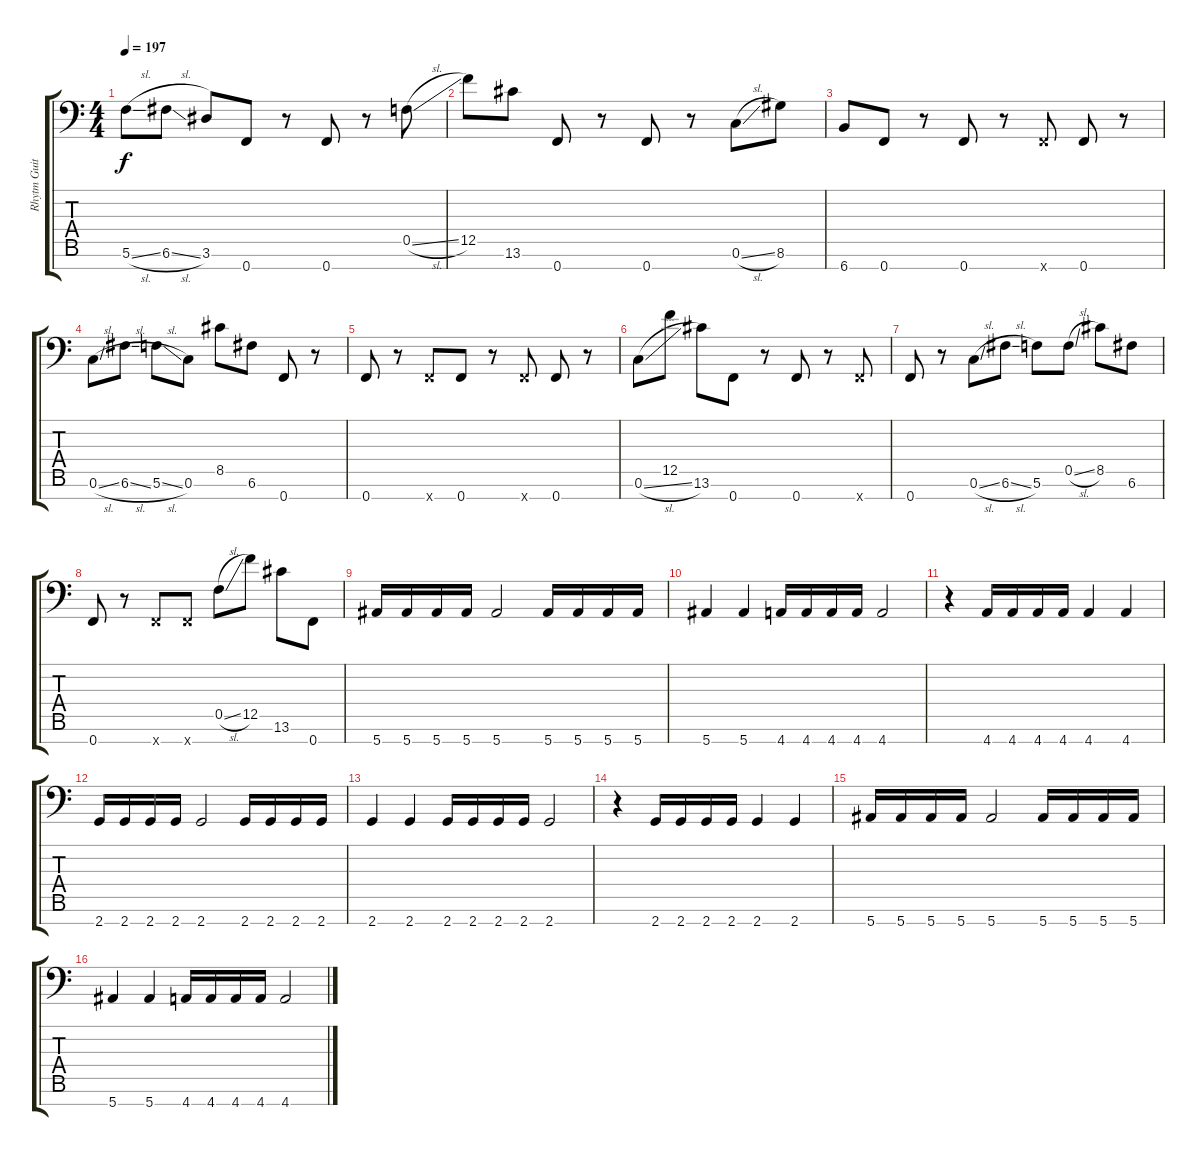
\track ("Rhytm Guitar" "Rhytm Guit") {instrument distortionguitar}
\staff {score tabs}
\tuning (C4 G3 D3 Bb2 F2 C2 F1) {hide}
\ts (4 4)
\tempo 197
\clef f4
\ks c
5.6{sl}.8{dy f} 6.6{sl}.8 3.6.8 0.7.8 r.8 0.7.8 r.8 0.5{sl}.8 |
12.5.8 13.6.8 0.7.8 r.8 0.7.8 r.8 0.6{sl}.8 8.6.8 |
6.7.8 0.7.8 r.8 0.7.8 r.8 0.7{x}.8 0.7.8 r.8 |
0.6{sl}.8 6.6{sl}.8 5.6{sl}.8 0.6.8 8.5.8 6.6.8 0.7.8 r.8 |
0.7.8 r.8 0.7{x}.8 0.7.8 r.8 0.7{x}.8 0.7.8 r.8 |
0.6{sl}.8 12.5.8 13.6.8 0.7.8 r.8 0.7.8 r.8 0.7{x}.8 |
0.7.8 r.8 0.6{sl}.8 6.6{sl}.8 5.6.8 0.5{sl}.8 8.5.8 6.6.8 |
0.7.8 r.8 0.7{x}.8 0.7{x}.8 0.5{sl}.8 12.5.8 13.6.8 0.7.8 |
5.7.16 5.7.16 5.7.16 5.7.16 5.7.2 5.7.16 5.7.16 5.7.16 5.7.16 |
5.7.4 5.7.4 4.7.16 4.7.16 4.7.16 4.7.16 4.7.2 |
r.4 4.7.16 4.7.16 4.7.16 4.7.16 4.7.4 4.7.4 |
2.7.16 2.7.16 2.7.16 2.7.16 2.7.2 2.7.16 2.7.16 2.7.16 2.7.16 |
2.7.4 2.7.4 2.7.16 2.7.16 2.7.16 2.7.16 2.7.2 |
r.4 2.7.16 2.7.16 2.7.16 2.7.16 2.7.4 2.7.4 |
5.7.16 5.7.16 5.7.16 5.7.16 5.7.2 5.7.16 5.7.16 5.7.16 5.7.16 |
5.7.4 5.7.4 4.7.16 4.7.16 4.7.16 4.7.16 4.7.2
